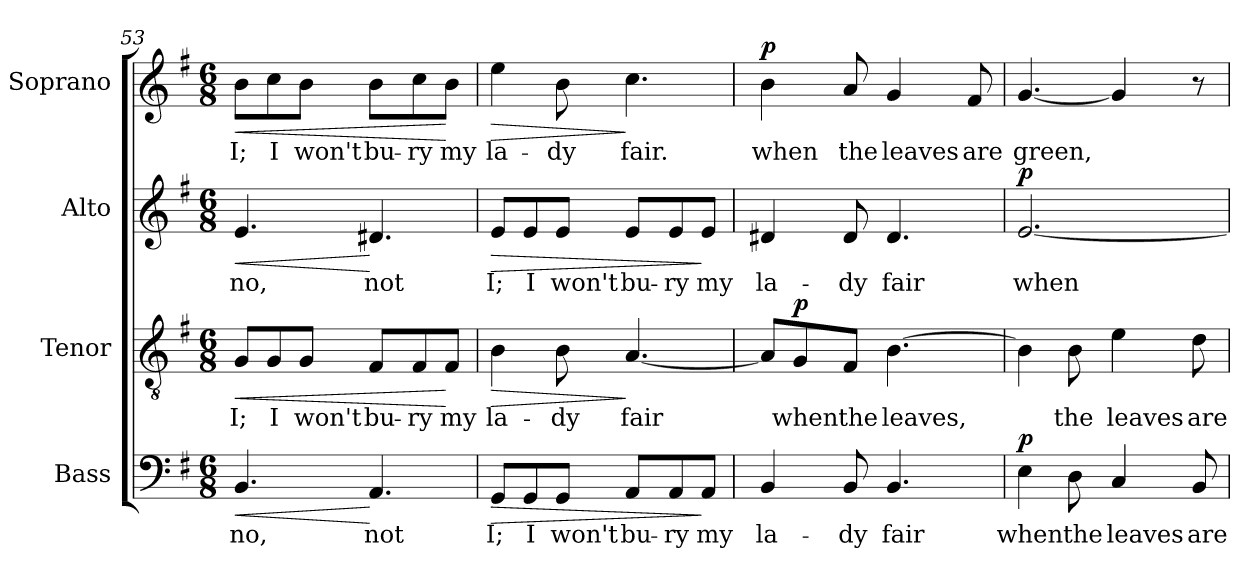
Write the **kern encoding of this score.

**kern	**text	**dynam	**kern	**text	**dynam	**kern	**text	**dynam	**kern	**text	**dynam
*part4	*part4	*part4	*part3	*part3	*part3	*part2	*part2	*part2	*part1	*part1	*part1
*staff4	*staff4	*staff4	*staff3	*staff3	*staff3	*staff2	*staff2	*staff2	*staff1	*staff1	*staff1
*I"Bass	*	*	*I"Tenor	*	*	*I"Alto	*	*	*I"Soprano	*	*
*I'B.	*	*	*I'T.	*	*	*I'A.	*	*	*I'S.	*	*
*clefF4	*	*	*clefGv2	*	*	*clefG2	*	*	*clefG2	*	*
*	*	*	*ITrd7c12	*	*	*	*	*	*	*	*
*k[f#]	*	*	*k[f#]	*	*	*k[f#]	*	*	*k[f#]	*	*
*G:	*	*	*G:	*	*	*G:	*	*	*G:	*	*
*M6/8	*	*	*M6/8	*	*	*M6/8	*	*	*M6/8	*	*
=53	=53	=53	=53	=53	=53	=53	=53	=53	=53	=53	=53
!	!LO:LY:b:color=#000000	!LO:HP:b	!	!	!	!	!	!	!	!	!
!	!	!	!	!LO:LY:b:color=#000000	!LO:HP:b	!	!	!	!	!	!
!	!	!	!	!	!	!	!LO:LY:b:color=#000000	!LO:HP:b	!	!	!
!	!	!	!	!	!	!	!	!	!	!LO:LY:b:color=#000000	!LO:HP:b
4.BBi/	no,	<	8GGi/L	I;	<	4.ei/	no,	<	8bi\L	I;	<
!	!	!	!	!LO:LY:b:color=#000000	!	!	!	!	!	!	!
!	!	!	!	!	!	!	!	!	!	!LO:LY:b:color=#000000	!
.	.	.	8GGi/	I	.	.	.	.	8cci\	I	.
!	!	!	!	!LO:LY:b:color=#000000	!	!	!	!	!	!	!
!	!	!	!	!	!	!	!	!	!	!LO:LY:b:color=#000000	!
.	.	.	8GGi/J	won't	.	.	.	.	8bi\J	won't	.
!	!LO:LY:b:color=#000000	!	!	!	!	!	!	!	!	!	!
!	!	!	!	!LO:LY:b:color=#000000	!	!	!	!	!	!	!
!	!	!	!	!	!	!	!LO:LY:b:color=#000000	!	!	!	!
!	!	!	!	!	!	!	!	!	!	!LO:LY:b:color=#000000	!
4.AAi/	not	[	8FF#i/L	bu-	.	4.d#Xi/	not	[	8bi\L	bu-	.
!	!	!	!	!LO:LY:b:color=#000000	!	!	!	!	!	!	!
!	!	!	!	!	!	!	!	!	!	!LO:LY:b:color=#000000	!
.	.	.	8FF#i/	-ry	.	.	.	.	8cci\	-ry	.
!	!	!	!	!LO:LY:b:color=#000000	!	!	!	!	!	!	!
!	!	!	!	!	!	!	!	!	!	!LO:LY:b:color=#000000	!
.	.	.	8FF#i/J	my	[	.	.	.	8bi\J	my	[
=54	=54	=54	=54	=54	=54	=54	=54	=54	=54	=54	=54
!	!LO:LY:b:color=#000000	!LO:HP:b	!	!	!	!	!	!	!	!	!
!	!	!	!	!LO:LY:b:color=#000000	!LO:HP:b	!	!	!	!	!	!
!	!	!	!	!	!	!	!LO:LY:b:color=#000000	!LO:HP:b	!	!	!
!	!	!	!	!	!	!	!	!	!	!LO:LY:b:color=#000000	!LO:HP:b
8GGi/L	I;	>	4BBi\	la-	>	8ei/L	I;	>	4eei\	la-	>
!	!LO:LY:b:color=#000000	!	!	!	!	!	!	!	!	!	!
!	!	!	!	!	!	!	!LO:LY:b:color=#000000	!	!	!	!
8GGi/	I	.	.	.	.	8ei/	I	.	.	.	.
!	!LO:LY:b:color=#000000	!	!	!	!	!	!	!	!	!	!
!	!	!	!	!LO:LY:b:color=#000000	!	!	!	!	!	!	!
!	!	!	!	!	!	!	!LO:LY:b:color=#000000	!	!	!	!
!	!	!	!	!	!	!	!	!	!	!LO:LY:b:color=#000000	!
8GGi/J	won't	.	8BBi\	-dy	.	8ei/J	won't	.	8bi\	-dy	.
!	!LO:LY:b:color=#000000	!	!	!	!	!	!	!	!	!	!
!	!	!	!	!LO:LY:b:color=#000000	!	!	!	!	!	!	!
!	!	!	!	!	!	!	!LO:LY:b:color=#000000	!	!	!	!
!	!	!	!	!	!	!	!	!	!	!LO:LY:b:color=#000000	!
8AAi/L	bu-	.	[4.AAi/	fair	]	8ei/L	bu-	.	4.cci\	fair.	]
!	!LO:LY:b:color=#000000	!	!	!	!	!	!	!	!	!	!
!	!	!	!	!	!	!	!LO:LY:b:color=#000000	!	!	!	!
8AAi/	-ry	.	.	.	.	8ei/	-ry	.	.	.	.
!	!LO:LY:b:color=#000000	!	!	!	!	!	!	!	!	!	!
!	!	!	!	!	!	!	!LO:LY:b:color=#000000	!	!	!	!
8AAi/J	my	]	.	.	.	8ei/J	my	]	.	.	.
=55	=55	=55	=55	=55	=55	=55	=55	=55	=55	=55	=55
!	!LO:LY:b:color=#000000	!	!	!	!	!	!	!	!	!	!
!	!	!	!	!	!	!	!LO:LY:b:color=#000000	!	!	!	!
!	!	!	!	!	!	!	!	!	!	!LO:LY:b:color=#000000	!
4BBi/	la-	.	8AAi/L]	.	.	4d#Xi/	la-	.	4bi\	when	p
!	!	!	!	!LO:LY:b:color=#000000	!	!	!	!	!	!	!
.	.	.	8GGi/	when	p	.	.	.	.	.	.
!	!LO:LY:b:color=#000000	!	!	!	!	!	!	!	!	!	!
!	!	!	!	!LO:LY:b:color=#000000	!	!	!	!	!	!	!
!	!	!	!	!	!	!	!LO:LY:b:color=#000000	!	!	!	!
!	!	!	!	!	!	!	!	!	!	!LO:LY:b:color=#000000	!
8BBi/	-dy	.	8FF#i/J	the	.	8d#i/	-dy	.	8ai/	the	.
!	!LO:LY:b:color=#000000	!	!	!	!	!	!	!	!	!	!
!	!	!	!	!LO:LY:b:color=#000000	!	!	!	!	!	!	!
!	!	!	!	!	!	!	!LO:LY:b:color=#000000	!	!	!	!
!	!	!	!	!	!	!	!	!	!	!LO:LY:b:color=#000000	!
4.BBi/	fair	.	[4.BBi\	leaves,	.	4.d#i/	fair	.	4gi/	leaves	.
!	!	!	!	!	!	!	!	!	!	!LO:LY:b:color=#000000	!
.	.	.	.	.	.	.	.	.	8f#i/	are	.
!!LO:LB:g=z
=56	=56	=56	=56	=56	=56	=56	=56	=56	=56	=56	=56
!	!LO:LY:b:color=#000000	!	!	!	!	!	!	!	!	!	!
!	!	!	!	!	!	!	!LO:LY:b:color=#000000	!	!	!	!
!	!	!	!	!	!	!	!	!	!	!LO:LY:b:color=#000000	!
4Ei\	when	p	4BBi\]	.	.	[2.ei/	when	p	[4.gi/	green,	.
!	!LO:LY:b:color=#000000	!	!	!	!	!	!	!	!	!	!
!	!	!	!	!LO:LY:b:color=#000000	!	!	!	!	!	!	!
8Di\	the	.	8BBi\	the	.	.	.	.	.	.	.
!	!LO:LY:b:color=#000000	!	!	!	!	!	!	!	!	!	!
!	!	!	!	!LO:LY:b:color=#000000	!	!	!	!	!	!	!
4Ci/	leaves	.	4Ei\	leaves	.	.	.	.	4gi/]	.	.
!	!LO:LY:b:color=#000000	!	!	!	!	!	!	!	!	!	!
!	!	!	!	!LO:LY:b:color=#000000	!	!	!	!	!	!	!
8BBi/	are	.	8Di\	are	.	.	.	.	8r	.	.
=	=	=	=	=	=	=	=	=	=	=	=
*-	*-	*-	*-	*-	*-	*-	*-	*-	*-	*-	*-
